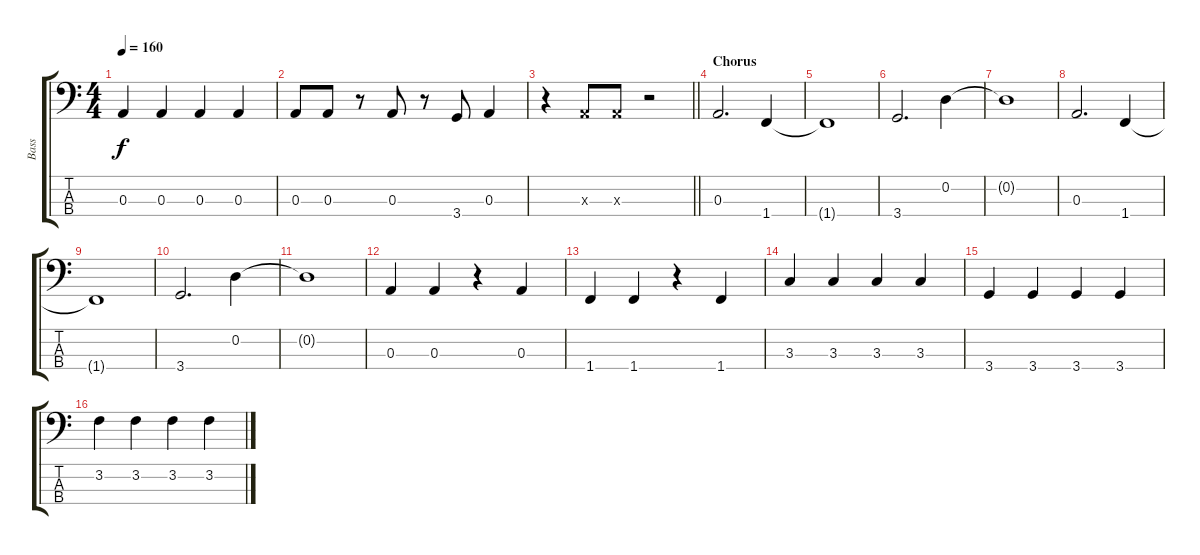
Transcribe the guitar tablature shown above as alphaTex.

\track ("Bass" "Bass") {instrument electricbassfinger}
\staff {score tabs}
\tuning (G2 D2 A1 E1) {hide}
\ts (4 4)
\tempo 160
\clef f4
\ks c
0.3.4{dy f} 0.3.4 0.3.4 0.3.4 |
0.3.8 0.3.8 r.8 0.3.8 r.8 3.4.8 0.3.4 |
\barLineRight lightlight
r.4 0.3{x}.8 0.3{x}.8 r.2 |
\section ("" "Chorus")
0.3.2{d} 1.4.4 |
1.4{t}.1 |
3.4.2{d} 0.2.4 |
0.2{t}.1 |
0.3.2{d} 1.4.4 |
1.4{t}.1 |
3.4.2{d} 0.2.4 |
0.2{t}.1 |
0.3.4 0.3.4 r.4 0.3.4 |
1.4.4 1.4.4 r.4 1.4.4 |
3.3.4 3.3.4 3.3.4 3.3.4 |
3.4.4 3.4.4 3.4.4 3.4.4 |
3.2.4 3.2.4 3.2.4 3.2.4
